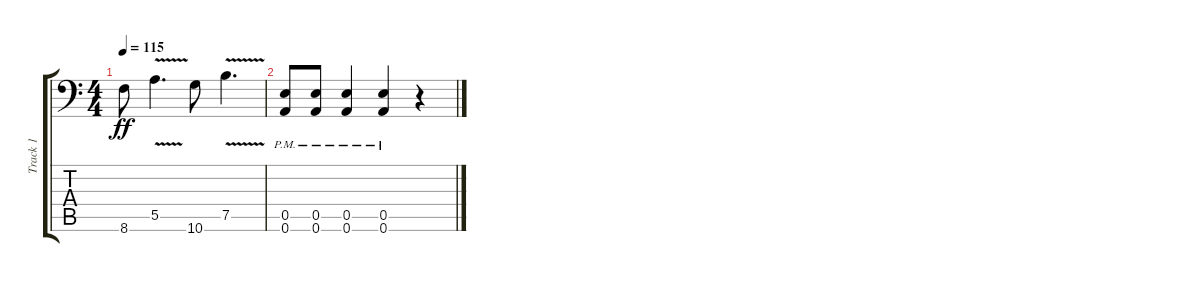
\track ("Track 1" "Track 1") {instrument distortionguitar}
\staff {score tabs}
\tuning (B3 Gb3 D3 A2 E2 A1) {hide}
\ts (4 4)
\tempo 115
\clef f4
\ks c
8.6.8{dy ff} 5.5{v}.4{d} 10.6.8 7.5{v}.4{d} |
(0.5{pm} 0.6{pm}).8 (0.5{pm} 0.6{pm}).8 (0.5{pm} 0.6{pm}).4 (0.5{pm} 0.6{pm}).4 r.4
